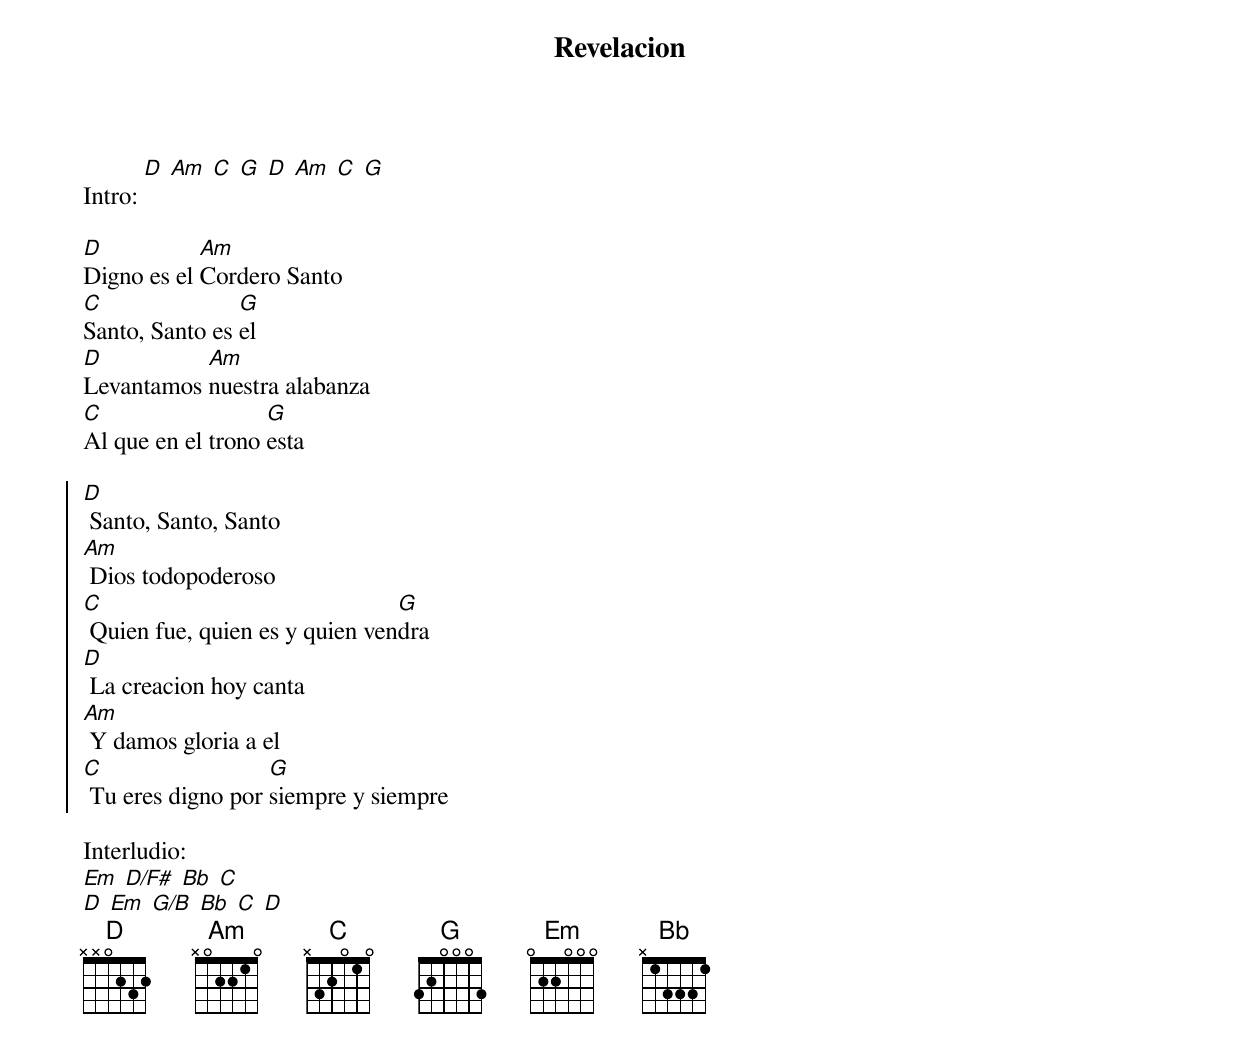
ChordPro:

{title:Revelacion}
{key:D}

Intro: [D] [Am] [C] [G] [D] [Am] [C] [G]

[D]Digno es el [Am]Cordero Santo
[C]Santo, Santo es [G]el
[D]Levantamos [Am]nuestra alabanza
[C]Al que en el trono [G]esta

{start_of_chorus}
[D] Santo, Santo, Santo
[Am] Dios todopoderoso
[C] Quien fue, quien es y quien ven[G]dra
[D] La creacion hoy canta
[Am] Y damos gloria a el
[C] Tu eres digno por [G]siempre y siempre
{end_of_chorus}

Interludio:
[Em] [D/F#] [Bb] [C]
[D] [Em] [G/B] [Bb] [C] [D]
